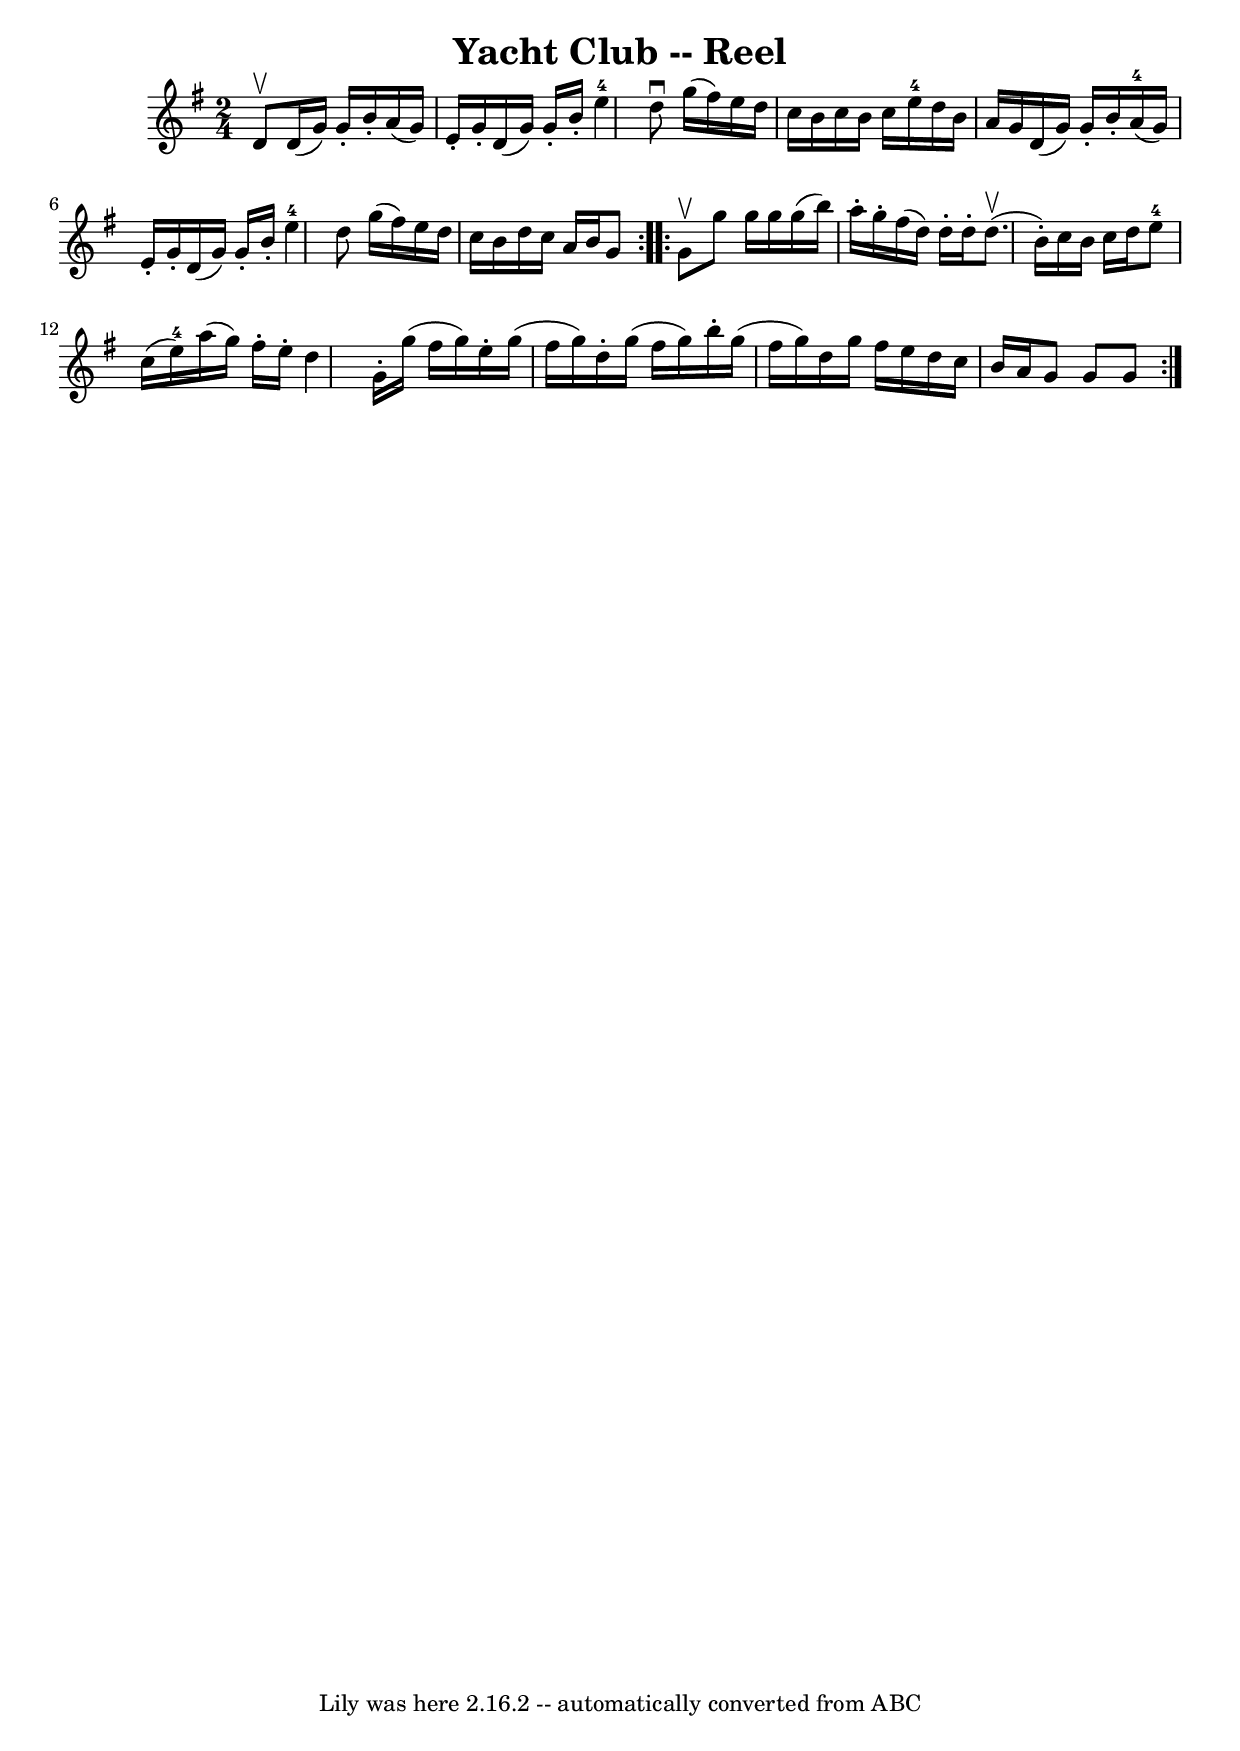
\version "2.16.2"
\include "Mammoth.ily"
\header {
  %% book = "Ryan's Mammoth Collection"
  crossRefNumber = "1"
  footnotes = "\\\\361"
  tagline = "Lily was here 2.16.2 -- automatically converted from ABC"
  title = "Yacht Club -- Reel"

}
voicedefault =  {



  \repeat volta 2 {

    \time 2/4 
    \key g \major
    d'8^\upbow |
    d'16 (g'16) g'16 -.  
    b'16 -. a'16 (g'16) e'16 -. g'16 -.   |
    d'16 (g'16) 
    g'16 -. b'16 -. e''4-4   |
    d''8^\downbow g''16 (
    fis''16) e''16 d''16 c''16 b'16    |
    c''16 b'16    
    c''16 e''16-4 d''16 b'16 a'16 g'16    |
    d'16 (
    g'16) g'16 -. b'16 -. a'16-4(g'16) e'16 -. g'16 -.   
    |
    d'16 (g'16) g'16 -. b'16 -. e''4-4   |
    
    d''8 g''16 (fis''16) e''16 d''16 c''16 b'16    |
    
    d''16 c''16 a'16 b'16 g'8    
  }     
  \repeat volta 2 {
    g'8^\upbow 
    |
    g''8 g''16 g''16 g''16 (b''16) a''16 -. g''16 -.   |
    fis''16 (d''16) d''16 -. d''16 -. d''8.^\upbow(
    b'16 -.)   |
    c''16 b'16 c''16 d''16 e''8-4 c''16 
    (e''16-4)   |
    a''16 (g''16) fis''16 -. e''16 -.   
    d''4    |
    g'16 -. g''16 (fis''16 g''16) e''16 -.   
    g''16 (fis''16 g''16)   |
    d''16 -. g''16 (fis''16    
    g''16) b''16 -. g''16 (fis''16 g''16)   |
    d''16    
    g''16 fis''16 e''16 d''16 c''16 b'16 a'16    |
    g'8   
    g'8 g'8    
  }   

}

\score{
  <<

    \context Staff="default"
    {
      \voicedefault 
      
    }

  >>
  \layout {
    
  }
  \midi {
  }

}
